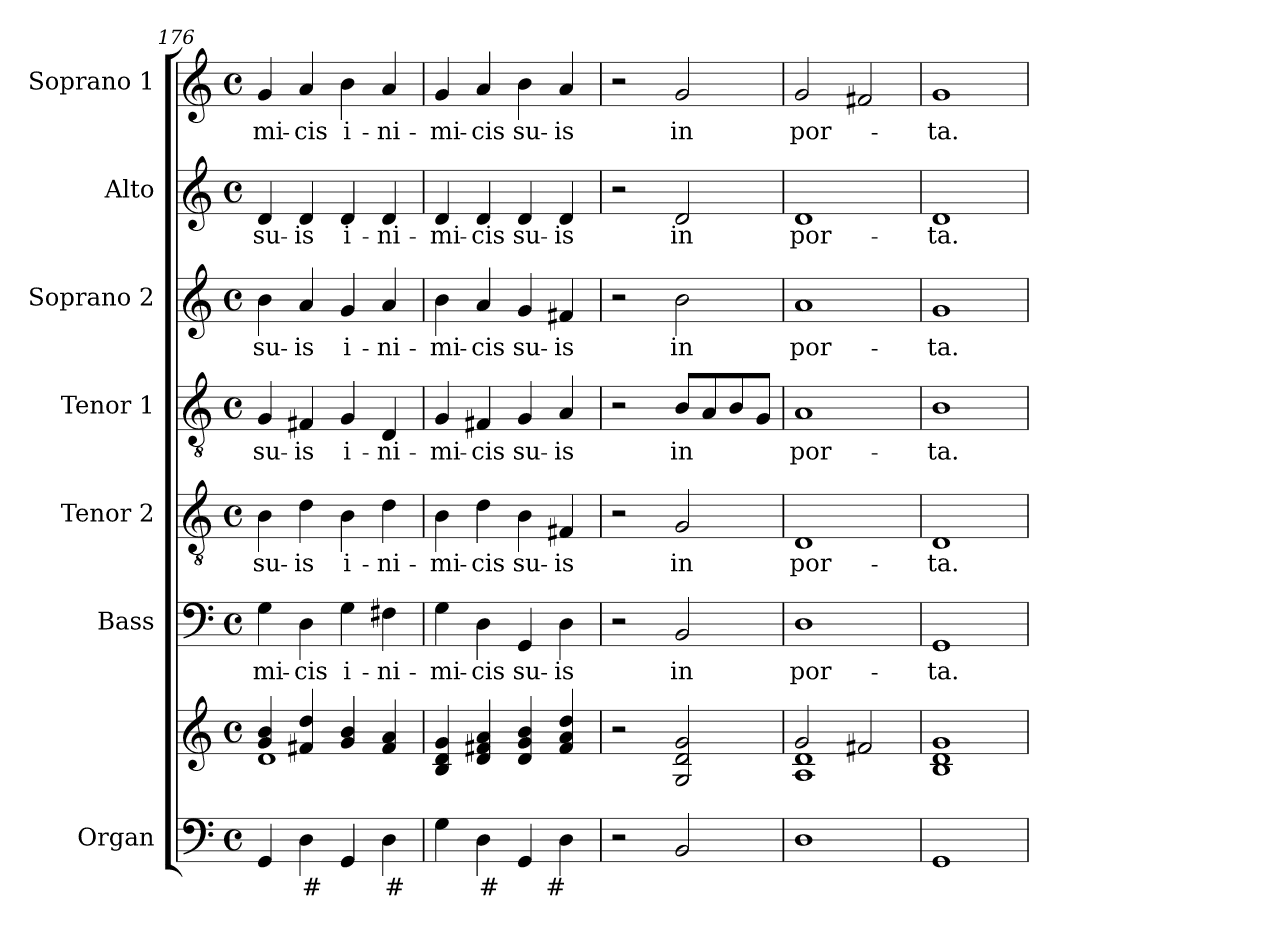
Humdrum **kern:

**kern	**text	**kern	**kern	**text	**kern	**text	**kern	**text	**kern	**text	**kern	**text	**kern	**text
*part7	*part7	*part7	*part6	*part6	*part5	*part5	*part4	*part4	*part3	*part3	*part2	*part2	*part1	*part1
*staff8	*staff8	*staff7	*staff6	*staff6	*staff5	*staff5	*staff4	*staff4	*staff3	*staff3	*staff2	*staff2	*staff1	*staff1
*I"Organ	*	*	*I"Bass	*	*I"Tenor 2	*	*I"Tenor 1	*	*I"Soprano 2	*	*I"Alto	*	*I"Soprano 1	*
*I'Org.	*	*	*I'B	*	*I'T 2	*	*I'T 1	*	*I'S 2	*	*I'A	*	*I'S 1	*
*clefF4	*	*clefG2	*clefF4	*	*clefGv2	*	*clefGv2	*	*clefG2	*	*clefG2	*	*clefG2	*
*k[]	*	*k[]	*k[]	*	*k[]	*	*k[]	*	*k[]	*	*k[]	*	*k[]	*
*M4/4	*	*M4/4	*M4/4	*	*M4/4	*	*M4/4	*	*M4/4	*	*M4/4	*	*M4/4	*
*met(c)	*	*met(c)	*met(c)	*	*met(c)	*	*met(c)	*	*met(c)	*	*met(c)	*	*met(c)	*
=176	=176	=176	=176	=176	=176	=176	=176	=176	=176	=176	=176	=176	=176	=176
*	*	*^	*	*	*	*	*	*	*	*	*	*	*	*
!	!	!	!	!	!LO:LY:b	!	!LO:LY:b	!	!LO:LY:b	!	!LO:LY:b	!	!LO:LY:b	!	!LO:LY:b
4GG/	.	4g!/ 4b!/	1d!	4G\	-mi-	4B\	su-	4G/	su-	4b\	su-	4d/	su-	4g/	-mi-
!	!LO:LY:b	!	!	!	!LO:LY:b	!	!LO:LY:b	!	!LO:LY:b	!	!LO:LY:b	!	!LO:LY:b	!	!LO:LY:b
4D\	#	4f#X!/ 4dd!/	.	4D\	-cis	4d\	-is	4F#X/	-is	4a/	-is	4d/	-is	4a/	-cis
!	!	!	!	!	!LO:LY:b	!	!LO:LY:b	!	!LO:LY:b	!	!LO:LY:b	!	!LO:LY:b	!	!LO:LY:b
4GG/	.	4g!/ 4b!/	.	4G\	i-	4B\	i-	4G/	i-	4g/	i-	4d/	i-	4b\	i-
!	!LO:LY:b	!	!	!	!LO:LY:b	!	!LO:LY:b	!	!LO:LY:b	!	!LO:LY:b	!	!LO:LY:b	!	!LO:LY:b
4D\	#	4f#!/ 4a!/	.	4F#X\	-ni-	4d\	-ni-	4D/	-ni-	4a/	-ni-	4d/	-ni-	4a/	-ni-
*	*	*v	*v	*	*	*	*	*	*	*	*	*	*	*	*
=177	=177	=177	=177	=177	=177	=177	=177	=177	=177	=177	=177	=177	=177	=177
!	!	!	!	!LO:LY:b	!	!LO:LY:b	!	!LO:LY:b	!	!LO:LY:b	!	!LO:LY:b	!	!LO:LY:b
4G\	.	4B!/ 4d!/ 4g!/	4G\	-mi-	4B\	-mi-	4G/	-mi-	4b\	-mi-	4d/	-mi-	4g/	-mi-
!	!LO:LY:b	!	!	!LO:LY:b	!	!LO:LY:b	!	!LO:LY:b	!	!LO:LY:b	!	!LO:LY:b	!	!LO:LY:b
4D\	#	4d!/ 4f#X!/ 4a!/	4D\	-cis	4d\	-cis	4F#X/	-cis	4a/	-cis	4d/	-cis	4a/	-cis
!	!	!	!	!LO:LY:b	!	!LO:LY:b	!	!LO:LY:b	!	!LO:LY:b	!	!LO:LY:b	!	!LO:LY:b
4GG/	.	4d!/ 4g!/ 4b!/	4GG/	su-	4B\	su-	4G/	su-	4g/	su-	4d/	su-	4b\	su-
!	!LO:LY:b	!	!	!LO:LY:b	!	!LO:LY:b	!	!LO:LY:b	!	!LO:LY:b	!	!LO:LY:b	!	!LO:LY:b
4D\	#	4f#!/ 4a!/ 4dd!/	4D\	-is	4F#X/	-is	4A/	-is	4f#X/	-is	4d/	-is	4a/	-is
=178	=178	=178	=178	=178	=178	=178	=178	=178	=178	=178	=178	=178	=178	=178
2r	.	2r	2r	.	2r	.	2r	.	2r	.	2r	.	2r	.
!	!	!	!	!LO:LY:b	!	!LO:LY:b	!	!LO:LY:b	!	!LO:LY:b	!	!LO:LY:b	!	!LO:LY:b
2BB/	.	2G!/ 2d!/ 2g!/	2BB/	in	2G/	in	8B/L	in	2b\	in	2d/	in	2g/	in
.	.	.	.	.	.	.	8A/	.	.	.	.	.	.	.
.	.	.	.	.	.	.	8B/	.	.	.	.	.	.	.
.	.	.	.	.	.	.	8G/J	.	.	.	.	.	.	.
=179	=179	=179	=179	=179	=179	=179	=179	=179	=179	=179	=179	=179	=179	=179
*	*	*^	*	*	*	*	*	*	*	*	*	*	*	*
!	!	!	!	!	!LO:LY:b	!	!LO:LY:b	!	!LO:LY:b	!	!LO:LY:b	!	!LO:LY:b	!	!LO:LY:b
1D	.	2g!/	1A! 1d!	1D	por-	1D	por-	1A	por-	1a	por-	1d	por-	2g/	por-
.	.	2f#X!/	.	.	.	.	.	.	.	.	.	.	.	2f#X/	.
*	*	*v	*v	*	*	*	*	*	*	*	*	*	*	*	*
=180	=180	=180	=180	=180	=180	=180	=180	=180	=180	=180	=180	=180	=180	=180
!	!	!	!	!LO:LY:b	!	!LO:LY:b	!	!LO:LY:b	!	!LO:LY:b	!	!LO:LY:b	!	!LO:LY:b
1GG	.	1B! 1d! 1g!	1GG	-ta.	1D	-ta.	1B	-ta.	1g	-ta.	1d	-ta.	1g	-ta.
=	=	=	=	=	=	=	=	=	=	=	=	=	=	=
*-	*-	*-	*-	*-	*-	*-	*-	*-	*-	*-	*-	*-	*-	*-
